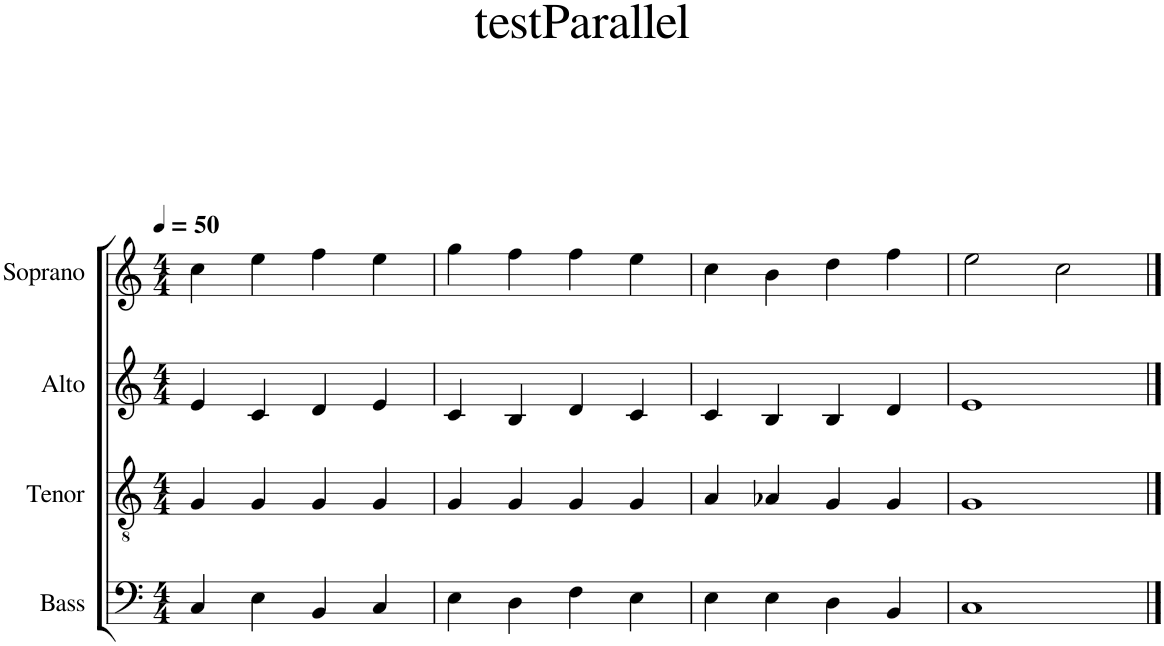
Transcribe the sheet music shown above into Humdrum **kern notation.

**kern	**kern	**kern	**kern
*part4	*part3	*part2	*part1
*staff4	*staff3	*staff2	*staff1
*I"Bass	*I"Tenor	*I"Alto	*I"Soprano
*I'B.	*I'T.	*I'A.	*I'S.
*clefF4	*clefGv2	*clefG2	*clefG2
*k[]	*k[]	*k[]	*k[]
*M4/4	*M4/4	*M4/4	*M4/4
*MM50	*MM50	*MM50	*MM50
=1	=1	=1	=1
4C/	4G/	4e/	4cc\
4E\	4G/	4c/	4ee\
4BB/	4G/	4d/	4ff\
4C/	4G/	4e/	4ee\
=2	=2	=2	=2
4E\	4G/	4c/	4gg\
4D\	4G/	4B/	4ff\
4F\	4G/	4d/	4ff\
4E\	4G/	4c/	4ee\
=3	=3	=3	=3
4E\	4A/	4c/	4cc\
4E\	4A-X/	4B/	4b\
4D\	4G/	4B/	4dd\
4BB/	4G/	4d/	4ff\
=4	=4	=4	=4
1C	1G	1e	2ee\
.	.	.	2cc\
==	==	==	==
*-	*-	*-	*-
